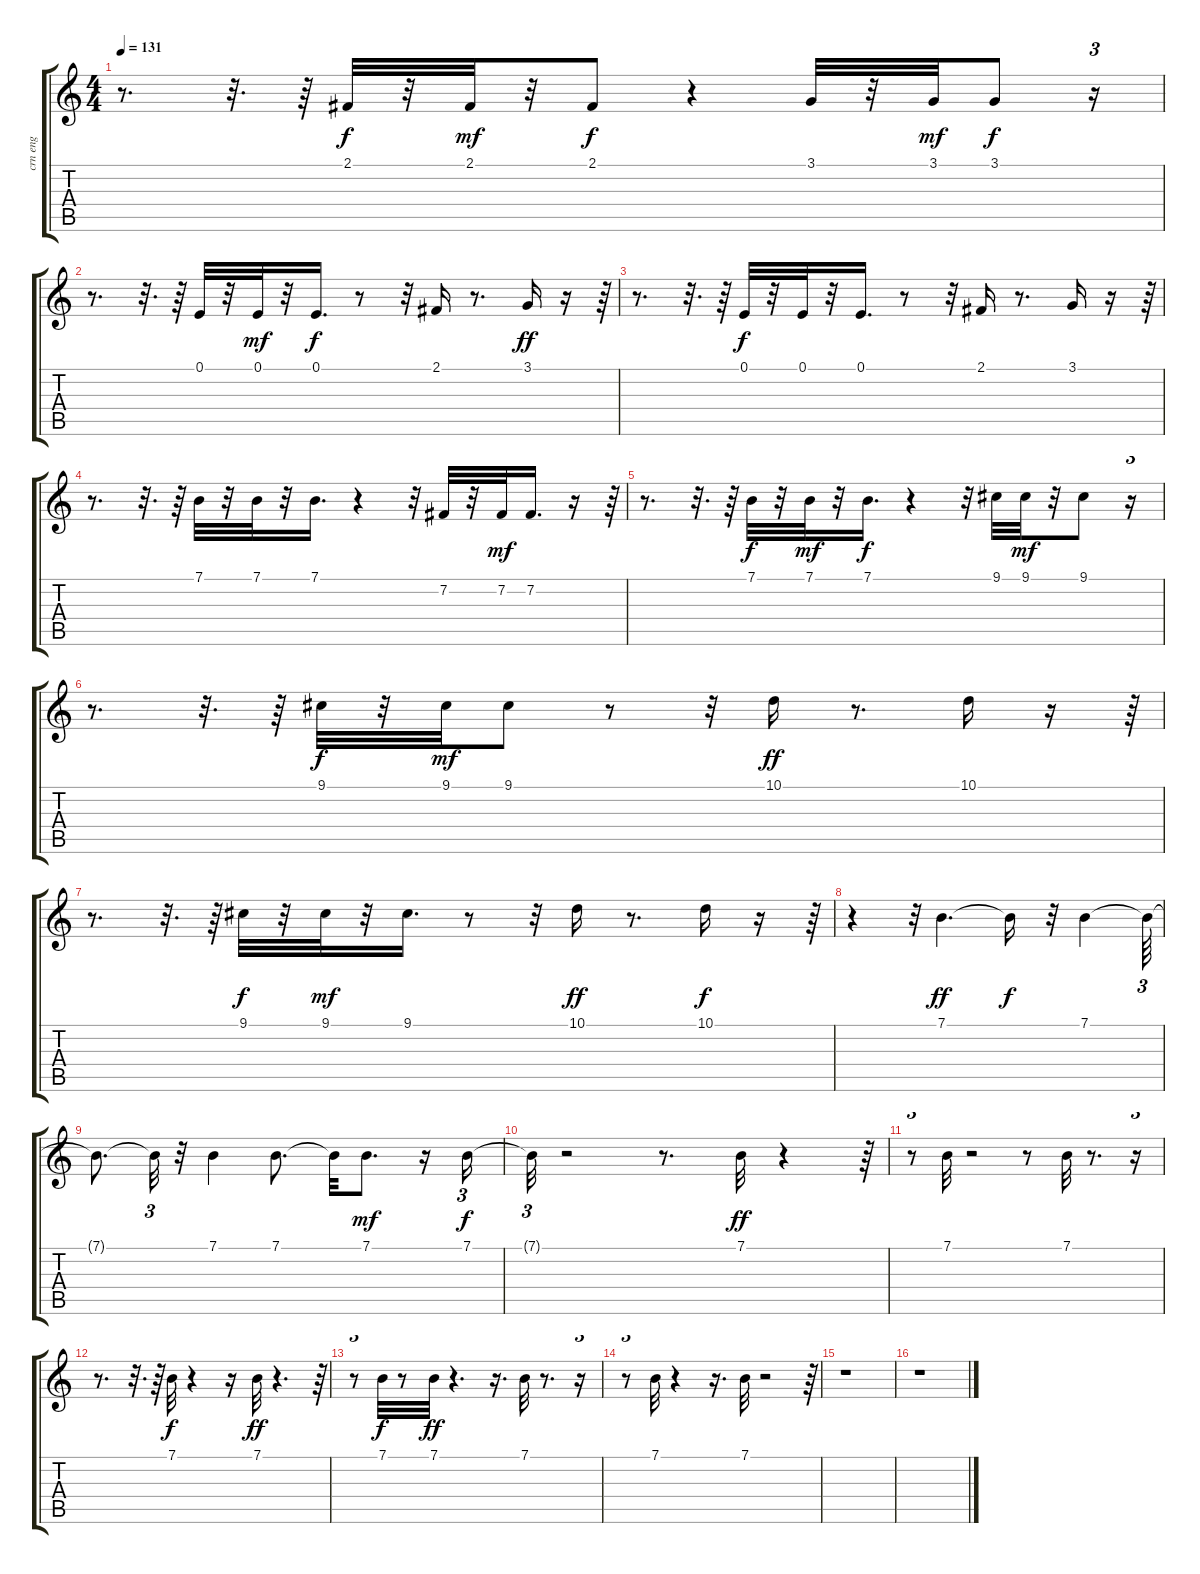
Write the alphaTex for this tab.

\track ("crn eng" "crn eng") {instrument englishhorn}
\staff {score tabs}
\tuning (E4 B3 G3 D3 A2 E2) {hide}
\ts (4 4)
\tempo 131
\clef g2
\ks c
r.8{d dy f} r.32{d} r.64 2.1.32 r.32 2.1.32{dy mf} r.32 2.1.8{dy f} r.4 3.1.32 r.32 3.1.32{dy mf} 3.1.8{dy f} r.16{tu (3 2)} |
r.8{d} r.32{d} r.64 0.1.32 r.32 0.1.32{dy mf} r.32 0.1.16{d dy f} r.8 r.32 2.1.16 r.8{d} 3.1.16{dy ff} r.16 r.64{tu (3 2)} |
r.8{d} r.32{d} r.64 0.1.32{dy f} r.32 0.1.32 r.32 0.1.16{d} r.8 r.32 2.1.16 r.8{d} 3.1.16 r.16 r.64{tu (3 2)} |
r.8{d} r.32{d} r.64 7.1.32 r.32 7.1.32 r.32 7.1.16{d} r.4 r.32 7.2.32 r.32 7.2.32{dy mf} 7.2.16{d} r.16 r.64{tu (3 2)} |
r.8{d} r.32{d} r.64 7.1.32{dy f} r.32 7.1.32{dy mf} r.32 7.1.16{d dy f} r.4 r.32 9.1.32 9.1.32{dy mf} r.32 9.1.8 r.16{tu (3 2)} |
r.8{d} r.32{d} r.64 9.1.32{dy f} r.32 9.1.32{dy mf} 9.1.8 r.8 r.32 10.1.16{dy ff} r.8{d} 10.1.16 r.16 r.64{tu (3 2)} |
r.8{d} r.32{d} r.64 9.1.32{dy f} r.32 9.1.32{dy mf} r.32 9.1.16{d} r.8 r.32 10.1.16{dy ff} r.8{d} 10.1.16{dy f} r.16 r.64{tu (3 2)} |
r.4 r.32{tu (3 2)} 7.1.4{d dy ff} 7.1{t}.16{dy f} r.32 7.1.4 7.1{t}.64{tu (3 2)} |
7.1{t}.8{d} 7.1{t}.32{tu (3 2)} r.32 7.1.4 7.1.8{d} 7.1{t}.32 7.1.8{d dy mf} r.16 7.1.16{tu (3 2) dy f} |
7.1{t}.32{tu (3 2)} r.2 r.8{d} 7.1.32{dy ff} r.4 r.64{tu (3 2)} |
r.8{tu (3 2)} 7.1.32 r.2 r.8 7.1.32 r.8{d} r.16{tu (3 2)} |
r.8{d} r.32{d} r.64 7.1.32{dy f} r.4 r.16 7.1.32{dy ff} r.4{d} r.64{tu (3 2)} |
r.8{tu (3 2)} 7.1.32{dy f} r.8 7.1.32{dy ff} r.4{d} r.16{d} 7.1.32 r.8{d} r.16{tu (3 2)} |
r.8{tu (3 2)} 7.1.32 r.4 r.16{d} 7.1.32 r.2 r.64{tu (3 2)} |
r.1 |
r.1
